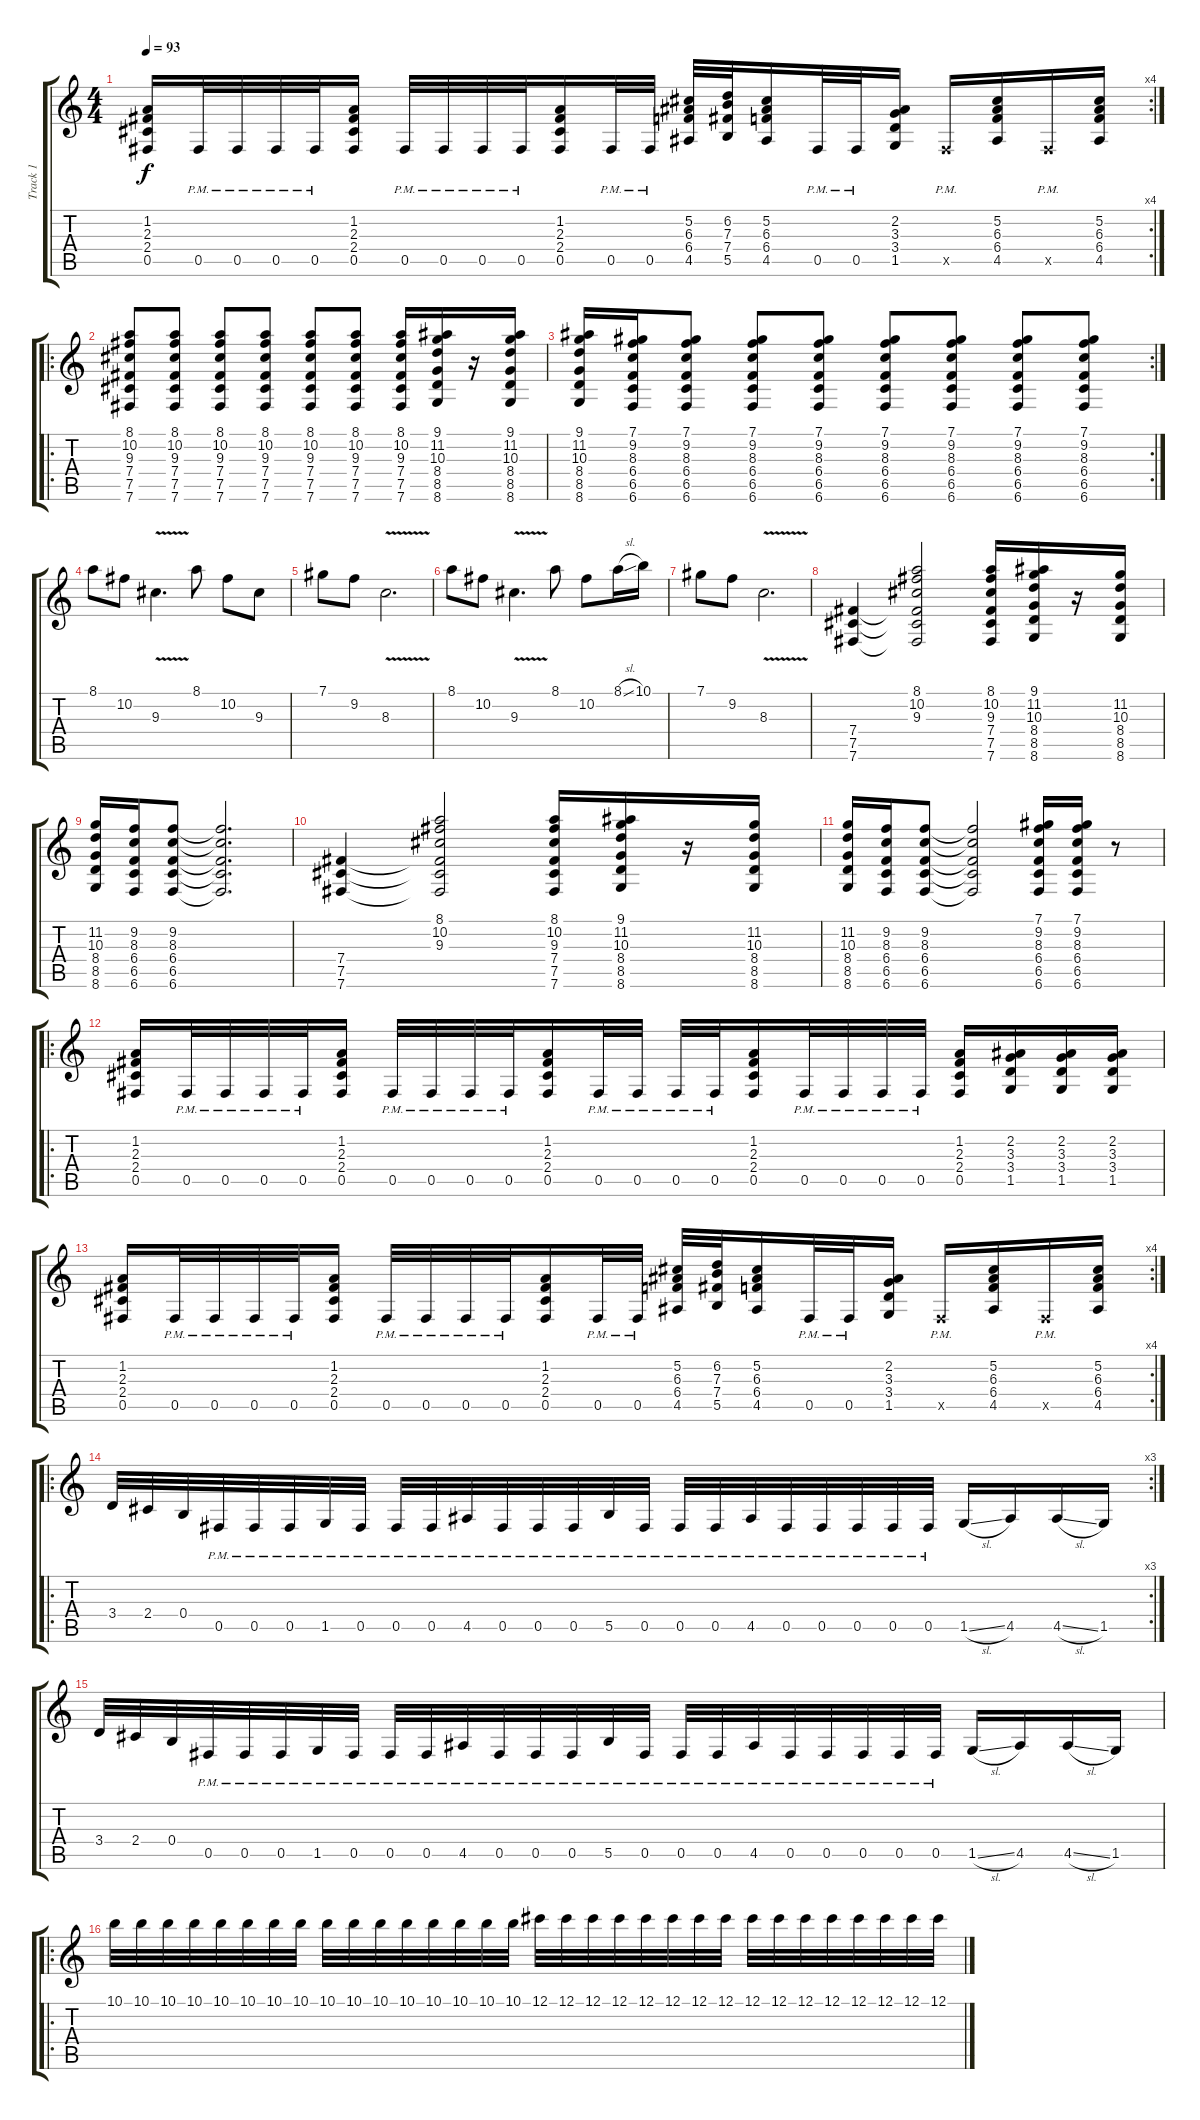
\track ("Track 1" "Track 1") {instrument overdrivenguitar}
\staff {score tabs}
\tuning (Db4 Ab3 E3 B2 Gb2 B1) {hide}
\rc 4
\ts (4 4)
\tempo 93
\clef g2
\ks c
(1.2 2.3 2.4 0.5).16{dy f} 0.5{pm}.32 0.5{pm}.32 0.5{pm}.32 0.5{pm}.32 (1.2 2.3 2.4 0.5).16 0.5{pm}.32 0.5{pm}.32 0.5{pm}.32 0.5{pm}.32 (1.2 2.3 2.4 0.5).16 0.5{pm}.32 0.5{pm}.32 (5.2 6.3 6.4 4.5).32 (6.2 7.3 7.4 5.5).32 (5.2 6.3 6.4 4.5).16 0.5{pm}.32 0.5{pm}.32 (2.2 3.3 3.4 1.5).16 0.5{pm x}.16 (5.2 6.3 6.4 4.5).16 0.5{pm x}.16 (5.2 6.3 6.4 4.5).16 |
\ro
(8.1 10.2 9.3 7.4 7.5 7.6).8 (8.1 10.2 9.3 7.4 7.5 7.6).8 (8.1 10.2 9.3 7.4 7.5 7.6).8 (8.1 10.2 9.3 7.4 7.5 7.6).8 (8.1 10.2 9.3 7.4 7.5 7.6).8 (8.1 10.2 9.3 7.4 7.5 7.6).8 (8.1 10.2 9.3 7.4 7.5 7.6).16 (9.1 11.2 10.3 8.4 8.5 8.6).16 r.16 (9.1 11.2 10.3 8.4 8.5 8.6).16 |
\rc 2
(9.1 11.2 10.3 8.4 8.5 8.6).16 (7.1 9.2 8.3 6.4 6.5 6.6).16 (7.1 9.2 8.3 6.4 6.5 6.6).8 (7.1 9.2 8.3 6.4 6.5 6.6).8 (7.1 9.2 8.3 6.4 6.5 6.6).8 (7.1 9.2 8.3 6.4 6.5 6.6).8 (7.1 9.2 8.3 6.4 6.5 6.6).8 (7.1 9.2 8.3 6.4 6.5 6.6).8 (7.1 9.2 8.3 6.4 6.5 6.6).8 |
8.1.8 10.2.8 9.3{v}.4{d} 8.1.8 10.2.8 9.3.8 |
7.1.8 9.2.8 8.3{v}.2{d} |
8.1.8 10.2.8 9.3{v}.4{d} 8.1.8 10.2.8 8.1{sl}.16 10.1.16 |
7.1.8 9.2.8 8.3{v}.2{d} |
(7.4 7.5 7.6).4 (8.1 10.2 9.3 7.4{t} 7.5{t} 7.6{t}).2 (8.1 10.2 9.3 7.4 7.5 7.6).16 (9.1 11.2 10.3 8.4 8.5 8.6).16 r.16 (11.2 10.3 8.4 8.5 8.6).16 |
(11.2 10.3 8.4 8.5 8.6).16 (9.2 8.3 6.4 6.5 6.6).16 (9.2 8.3 6.4 6.5 6.6).8 (9.2{t} 8.3{t} 6.4{t} 6.5{t} 6.6{t}).2{d} |
(7.4 7.5 7.6).4 (8.1 10.2 9.3 7.4{t} 7.5{t} 7.6{t}).2 (8.1 10.2 9.3 7.4 7.5 7.6).16 (9.1 11.2 10.3 8.4 8.5 8.6).16 r.16 (11.2 10.3 8.4 8.5 8.6).16 |
(11.2 10.3 8.4 8.5 8.6).16 (9.2 8.3 6.4 6.5 6.6).16 (9.2 8.3 6.4 6.5 6.6).8 (9.2{t} 8.3{t} 6.4{t} 6.5{t} 6.6{t}).2 (7.1 9.2 8.3 6.4 6.5 6.6).16 (7.1 9.2 8.3 6.4 6.5 6.6).16 r.8 |
\ro
(1.2 2.3 2.4 0.5).16 0.5{pm}.32 0.5{pm}.32 0.5{pm}.32 0.5{pm}.32 (1.2 2.3 2.4 0.5).16 0.5{pm}.32 0.5{pm}.32 0.5{pm}.32 0.5{pm}.32 (1.2 2.3 2.4 0.5).16 0.5{pm}.32 0.5{pm}.32 0.5{pm}.32 0.5{pm}.32 (1.2 2.3 2.4 0.5).16 0.5{pm}.32 0.5{pm}.32 0.5{pm}.32 0.5{pm}.32 (1.2 2.3 2.4 0.5).16 (2.2 3.3 3.4 1.5).16 (2.2 3.3 3.4 1.5).16 (2.2 3.3 3.4 1.5).16 |
\rc 4
(1.2 2.3 2.4 0.5).16 0.5{pm}.32 0.5{pm}.32 0.5{pm}.32 0.5{pm}.32 (1.2 2.3 2.4 0.5).16 0.5{pm}.32 0.5{pm}.32 0.5{pm}.32 0.5{pm}.32 (1.2 2.3 2.4 0.5).16 0.5{pm}.32 0.5{pm}.32 (5.2 6.3 6.4 4.5).32 (6.2 7.3 7.4 5.5).32 (5.2 6.3 6.4 4.5).16 0.5{pm}.32 0.5{pm}.32 (2.2 3.3 3.4 1.5).16 0.5{pm x}.16 (5.2 6.3 6.4 4.5).16 0.5{pm x}.16 (5.2 6.3 6.4 4.5).16 |
\ro
\rc 3
3.4.32 2.4.32 0.4.32 0.5{pm}.32 0.5{pm}.32 0.5{pm}.32 1.5{pm}.32 0.5{pm}.32 0.5{pm}.32 0.5{pm}.32 4.5{pm}.32 0.5{pm}.32 0.5{pm}.32 0.5{pm}.32 5.5{pm}.32 0.5{pm}.32 0.5{pm}.32 0.5{pm}.32 4.5{pm}.32 0.5{pm}.32 0.5{pm}.32 0.5{pm}.32 0.5{pm}.32 0.5{pm}.32 1.5{sl}.16 4.5.16 4.5{sl}.16 1.5.16 |
3.4.32 2.4.32 0.4.32 0.5{pm}.32 0.5{pm}.32 0.5{pm}.32 1.5{pm}.32 0.5{pm}.32 0.5{pm}.32 0.5{pm}.32 4.5{pm}.32 0.5{pm}.32 0.5{pm}.32 0.5{pm}.32 5.5{pm}.32 0.5{pm}.32 0.5{pm}.32 0.5{pm}.32 4.5{pm}.32 0.5{pm}.32 0.5{pm}.32 0.5{pm}.32 0.5{pm}.32 0.5{pm}.32 1.5{sl}.16 4.5.16 4.5{sl}.16 1.5.16 |
\ro
10.1.32 10.1.32 10.1.32 10.1.32 10.1.32 10.1.32 10.1.32 10.1.32 10.1.32 10.1.32 10.1.32 10.1.32 10.1.32 10.1.32 10.1.32 10.1.32 12.1.32 12.1.32 12.1.32 12.1.32 12.1.32 12.1.32 12.1.32 12.1.32 12.1.32 12.1.32 12.1.32 12.1.32 12.1.32 12.1.32 12.1.32 12.1.32
